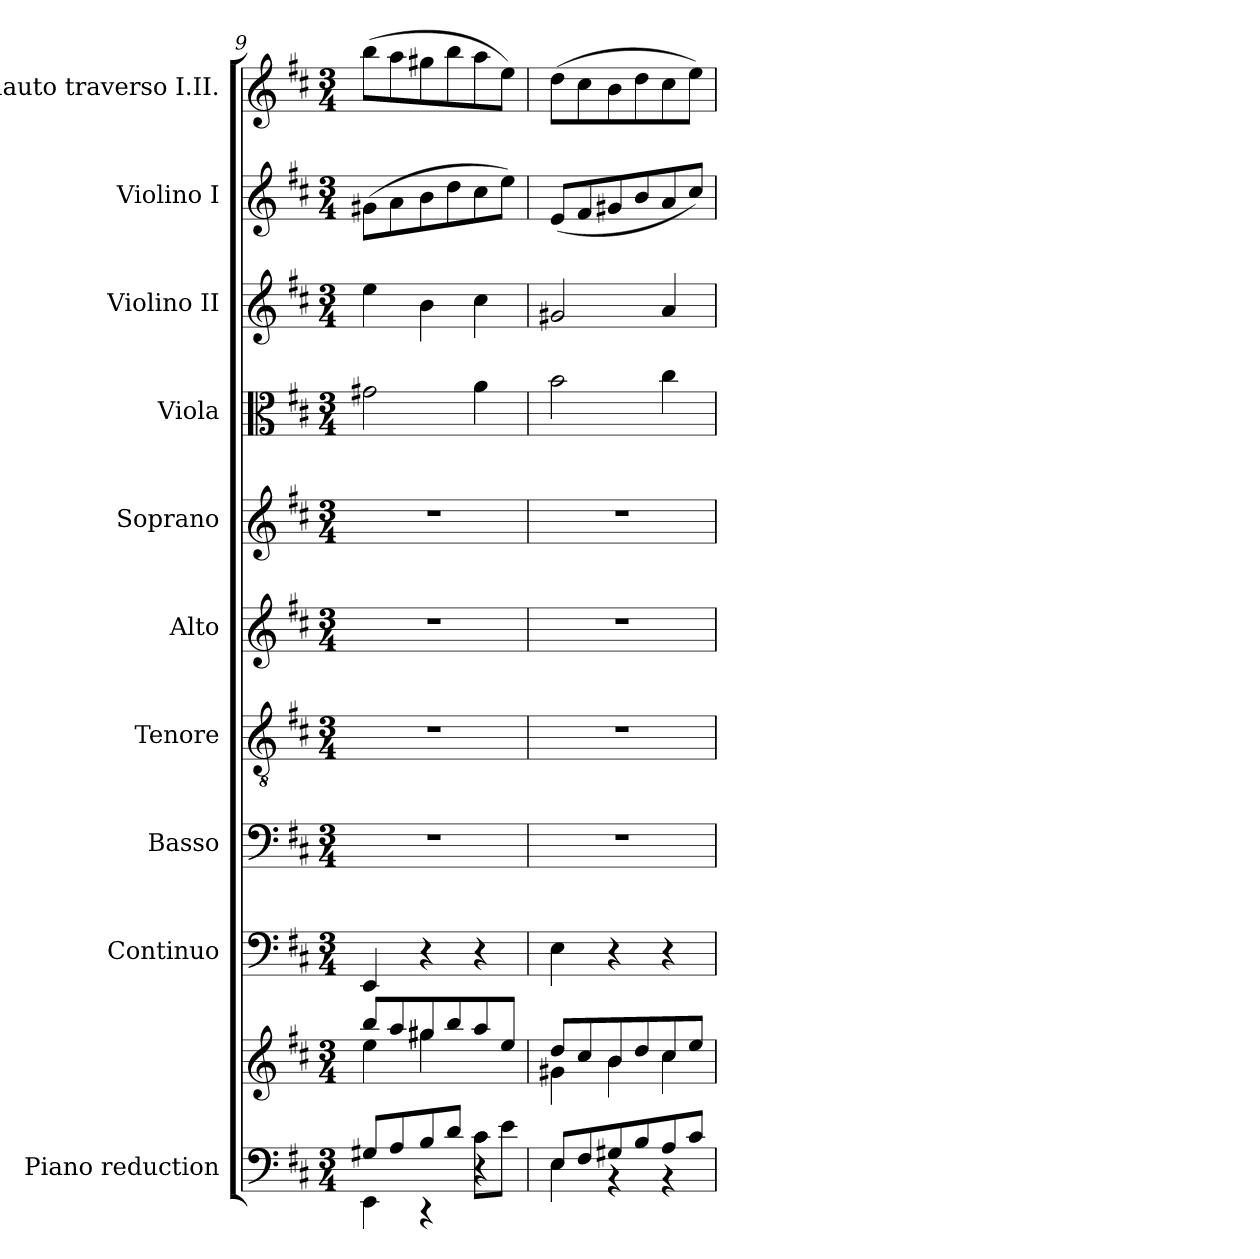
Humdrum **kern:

**kern	**kern	**kern	**kern	**kern	**kern	**kern	**kern	**kern	**kern	**kern
*part10	*part10	*part9	*part8	*part7	*part6	*part5	*part4	*part3	*part2	*part1
*staff11	*staff10	*staff9	*staff8	*staff7	*staff6	*staff5	*staff4	*staff3	*staff2	*staff1
*I"Piano reduction	*	*I"Continuo	*I"Basso	*I"Tenore	*I"Alto	*I"Soprano	*I"Viola	*I"Violino II	*I"Violino I	*I"Flauto traverso I.II.
*I'Pno	*	*	*	*	*	*	*I'Vla	*I'Vln	*I'Vln	*I'Fl
*clefF4	*clefG2	*clefF4	*clefF4	*clefGv2	*clefG2	*clefG2	*clefC3	*clefG2	*clefG2	*clefG2
*k[f#c#]	*k[f#c#]	*k[f#c#]	*k[f#c#]	*k[f#c#]	*k[f#c#]	*k[f#c#]	*k[f#c#]	*k[f#c#]	*k[f#c#]	*k[f#c#]
*M3/4	*M3/4	*M3/4	*M3/4	*M3/4	*M3/4	*M3/4	*M3/4	*M3/4	*M3/4	*M3/4
=9	=9	=9	=9	=9	=9	=9	=9	=9	=9	=9
*^	*^	*	*	*	*	*	*	*	*	*
*	*^	*	*	*	*	*	*	*	*	*	*	*
2ryy	8G#X/L	4EE\	8bb/L	4ee\	4EE/	2.r	2.r	2.r	2.r	2g#X\	4ee\	(8g#X\L	(8bb\L
.	8A/	.	8aa/	.	.	.	.	.	.	.	.	8a\	8aa\
.	8B/	4r	8gg#X/	4gg#\	4r	.	.	.	.	.	4b\	8b\	8gg#X\
.	8d/J	.	8bb/	.	.	.	.	.	.	.	.	8dd\	8bb\
4c#\	8c#\L	4r	8aa/	4ryy	4r	.	.	.	.	4a\	4cc#\	8cc#\	8aa\
.	8e\J	.	8ee/J	.	.	.	.	.	.	.	.	8ee\J)	8ee\J)
*	*v	*v	*	*	*	*	*	*	*	*	*	*	*
=10	=10	=10	=10	=10	=10	=10	=10	=10	=10	=10	=10	=10
8E/L	4E\	8dd/L	4g#X\	4E\	2.r	2.r	2.r	2.r	2b\	2g#X/	(8e/L	(8dd\L
8F#/	.	8cc#/	.	.	.	.	.	.	.	.	8f#/	8cc#\
8G#X/	4r	8b/	4b\	4r	.	.	.	.	.	.	8g#X/	8b\
8B/	.	8dd/	.	.	.	.	.	.	.	.	8b/	8dd\
8A/	4r	8cc#/	4cc#\	4r	.	.	.	.	4cc#\	4a/	8a/	8cc#\
8c#/J	.	8ee/J	.	.	.	.	.	.	.	.	8cc#/J)	8ee\J)
*v	*v	*	*	*	*	*	*	*	*	*	*	*
*	*v	*v	*	*	*	*	*	*	*	*	*
=	=	=	=	=	=	=	=	=	=	=
*-	*-	*-	*-	*-	*-	*-	*-	*-	*-	*-
